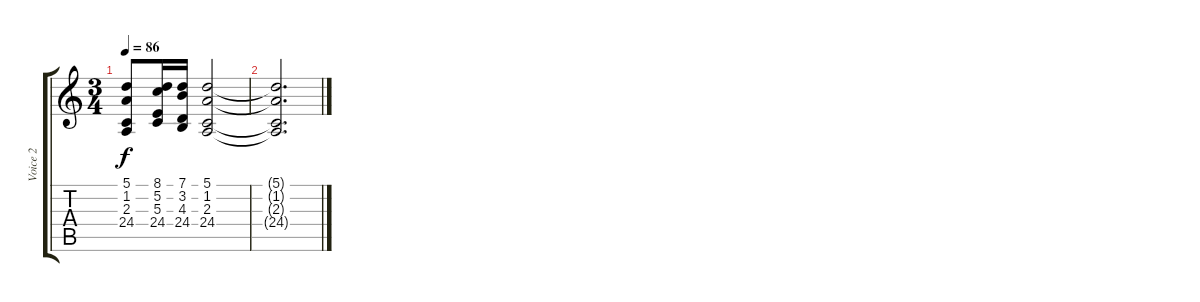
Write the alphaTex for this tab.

\track ("Voice 2" "Voice 2") {instrument englishhorn}
\staff {score tabs}
\tuning (E4 B3 G3 D3 A2 E2) {hide}
\ts (3 4)
\tempo 86
\clef g2
\ks c
(5.1{t} 1.2{t} 2.3{t} 24.4{t}).8{dy f} (8.1 5.2 5.3 24.4).16 (7.1 3.2 4.3 24.4).16 (5.1 1.2 2.3 24.4).2 |
(5.1{t} 1.2{t} 2.3{t} 24.4{t}).2{d}
